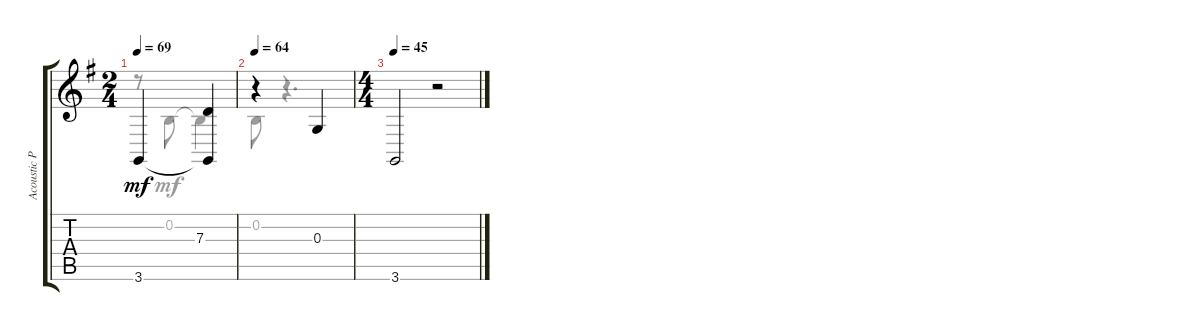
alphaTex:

\track ("Acoustic Piano" "Acoustic P") {instrument acousticgrandpiano}
\staff {score tabs}
\tuning (E4 B3 G3 D3 A2 E2) {hide}
\voice
\ts (2 4)
\tempo 69
\clef g2
\ks eminor
3.6.4{dy mf} (7.3 3.6{t}).4 |
\tempo 64
r.4 0.3.4 |
\ts (4 4)
\tempo 45
3.6.2 r.2
\voice
\clef g2
\ottava regular
\simile none
\ks eminor
r.8{dy mf} 0.2.8 0.2{t}.4 |
0.2.8 r.4{d} |
